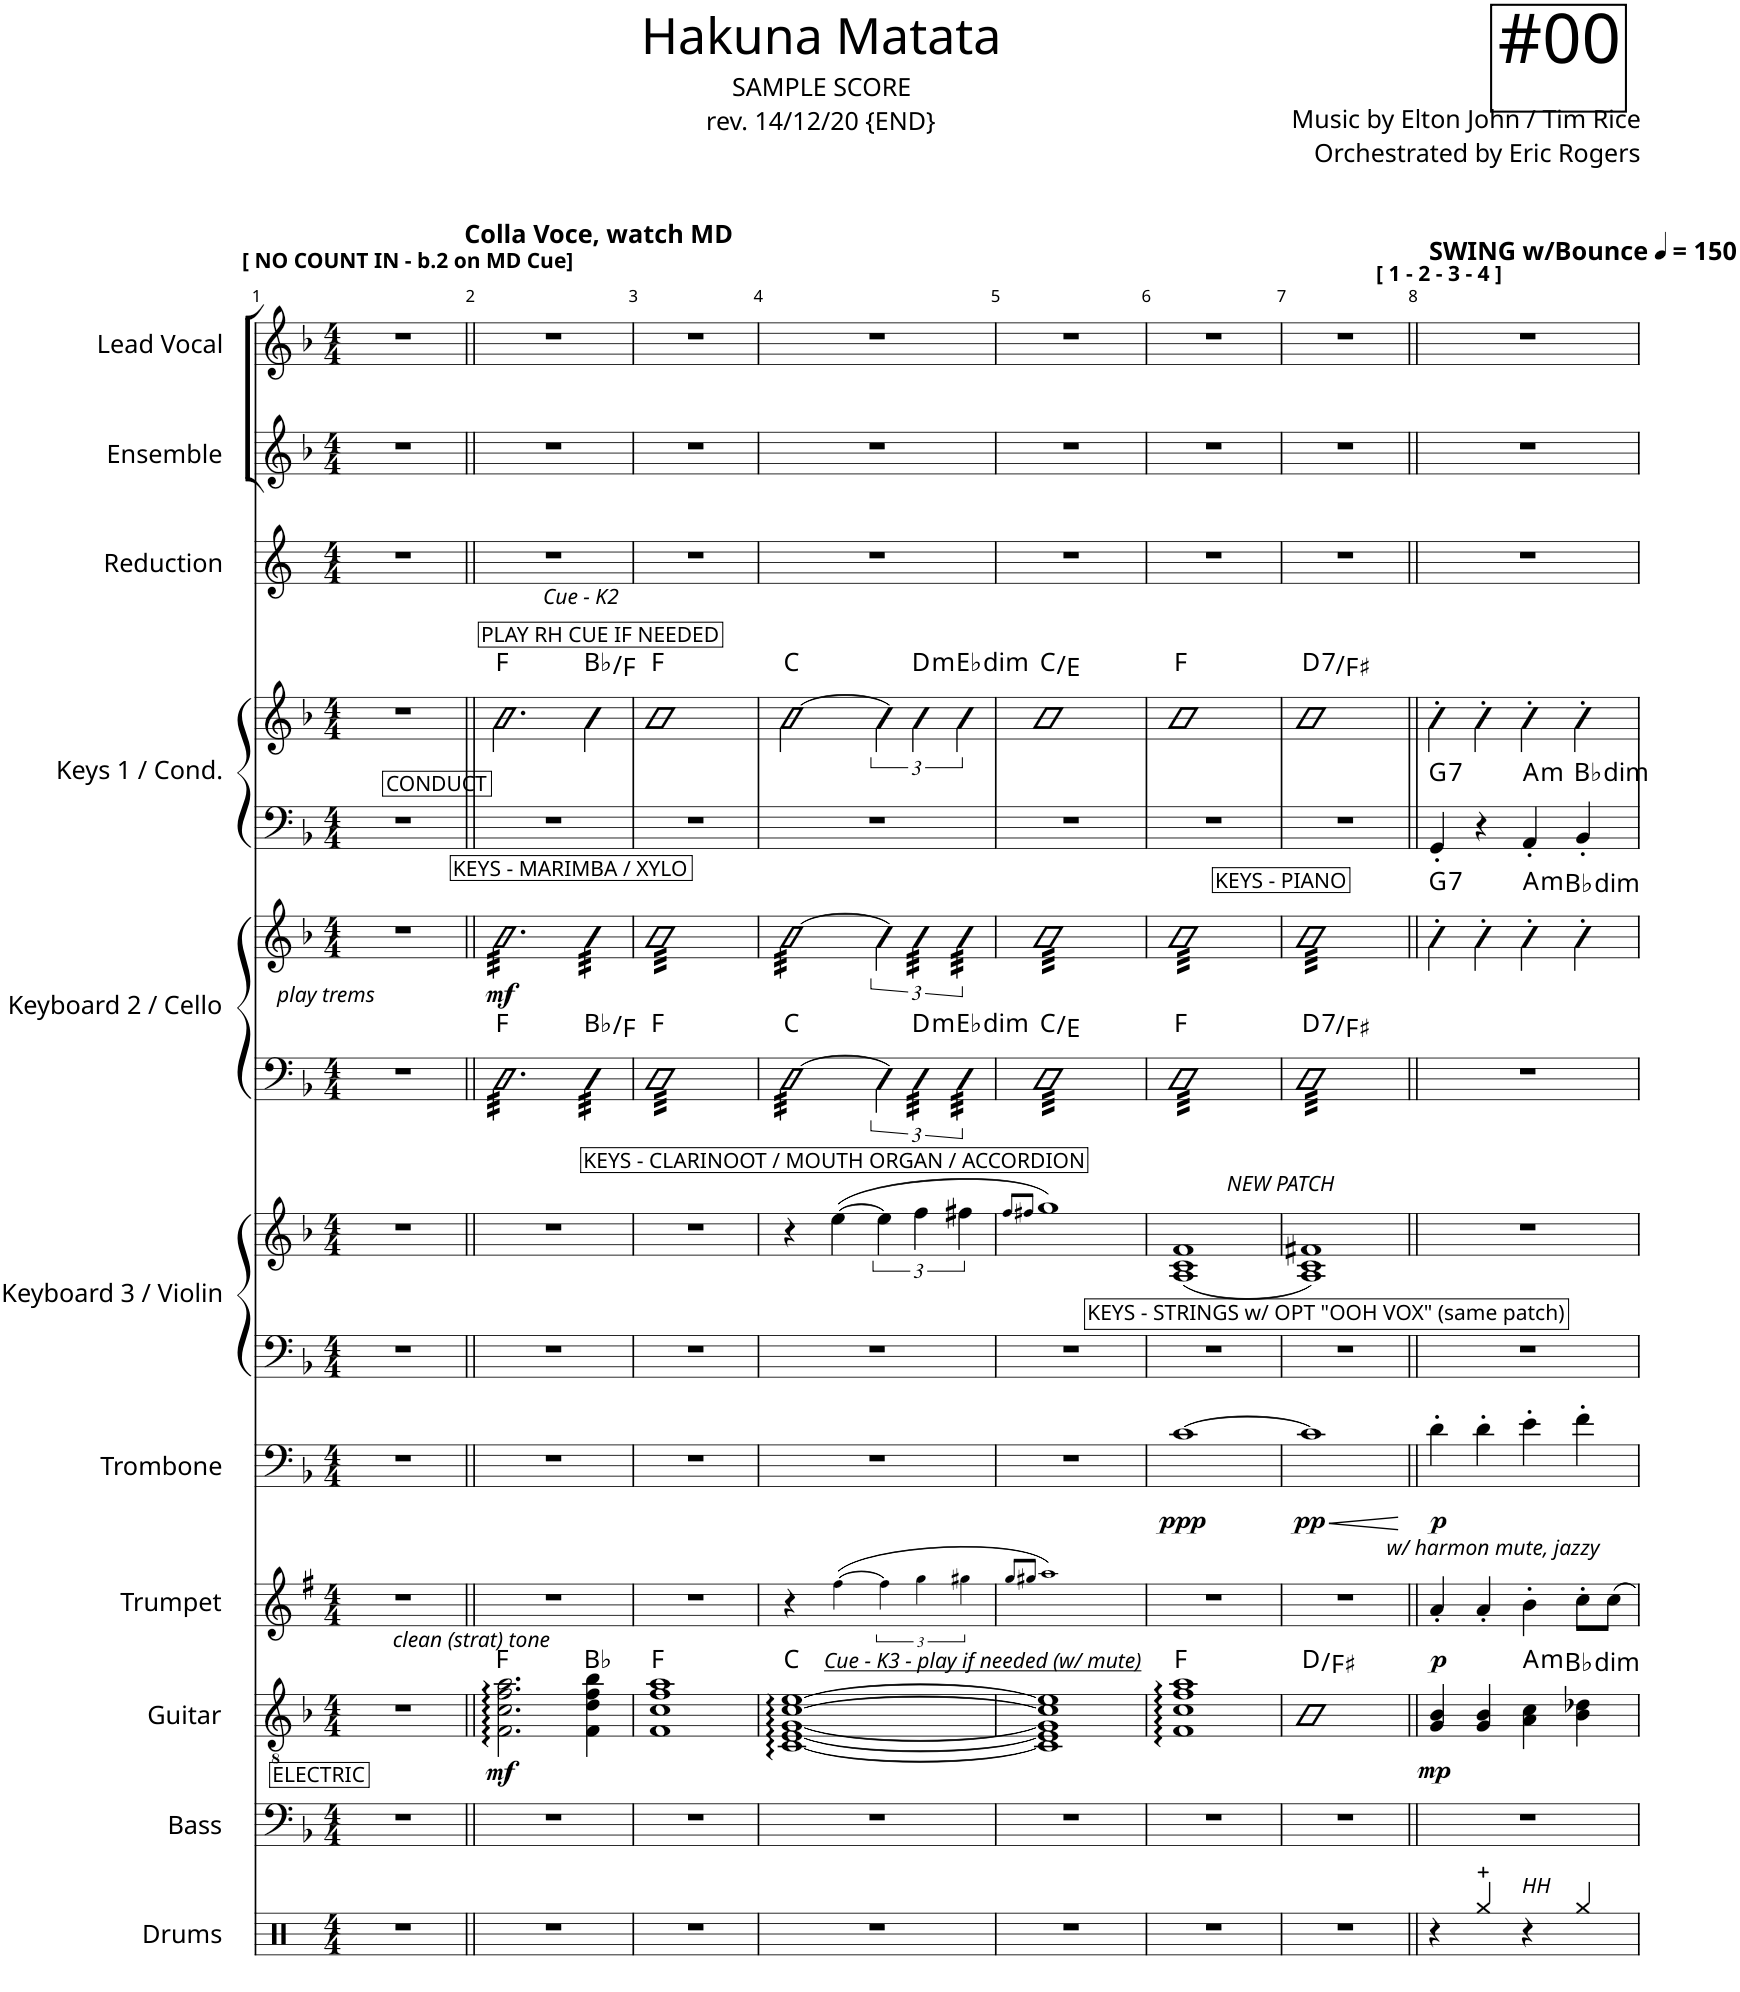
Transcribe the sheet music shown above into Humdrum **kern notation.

**kern	**kern	**kern	**dynam	**harte	**kern	**dynam	**kern	**dynam	**kern	**kern	**kern	**kern	**dynam	**harte	**kern	**kern	**harte	**kern	**kern	**kern
*part11	*part10	*part9	*part9	*part9	*part8	*part8	*part7	*part7	*part6	*part6	*part5	*part5	*part5	*part5	*part4	*part4	*part4	*part3	*part2	*part1
*staff14	*staff13	*staff12	*staff12	*	*staff11	*staff11	*staff10	*staff10	*staff9	*staff8	*staff7	*staff6	*staff6/7	*	*staff5	*staff4	*	*staff3	*staff2	*staff1
*I"Drums	*I"Bass	*I"Guitar	*	*	*I"Trumpet	*	*I"Trombone	*	*I"Keyboard 3 / Violin	*	*I"Keyboard 2 / Cello	*	*	*	*I"Keys 1 / Cond.	*	*	*I"Reduction	*I"Ensemble	*I"Lead Vocal
*I'Drs.	*I'Bs.	*I'Gtr.	*	*	*I'Tpt.	*	*I'Tbn	*	*I'K3 / Vln.	*	*	*	*	*	*I'K1/C	*	*	*I'Red.	*I'Ens.	*I'L.V.
*clefX	*clefF4	*clefGv2	*	*	*clefG2	*	*clefF4	*	*clefF4	*clefG2	*clefF4	*clefG2	*	*	*clefF4	*clefG2	*	*clefG2	*clefG2	*clefG2
*	*ITrd7c12	*	*	*	*ITrd1c2	*	*	*	*	*	*	*	*	*	*	*	*	*	*	*
*k[]	*k[b-]	*k[b-]	*	*	*k[f#]	*	*k[b-]	*	*k[b-]	*k[b-]	*k[b-]	*k[b-]	*	*	*k[b-]	*k[b-]	*	*k[]	*k[b-]	*k[b-]
*M4/4	*M4/4	*M4/4	*	*	*M4/4	*	*M4/4	*	*M4/4	*M4/4	*M4/4	*M4/4	*	*	*M4/4	*M4/4	*	*M4/4	*M4/4	*M4/4
=1	=1	=1	=1	=1	=1	=1	=1	=1	=1	=1	=1	=1	=1	=1	=1	=1	=1	=1	=1	=1
!	!	!	!	!	!	!	!	!	!	!	!	!	!	!	!	!	!	!	!	!LO:TX:a:B:t=[ NO COUNT IN - b.2 on MD Cue]
!	!	!	!	!	!	!	!	!	!	!	!	!	!	!	!LO:TX:a:t=CONDUCT	!	!	!	!	!
!	!	!LO:TX:b:t=ELECTRIC	!	!	!	!	!	!	!	!	!	!	!	!	!	!	!	!	!	!
1r	1r	1r	.	.	1r	.	1r	.	1r	1r	1r	1r	.	.	1r	1r	.	1r	1r	1r
=2||	=2||	=2||	=2||	=2||	=2||	=2||	=2||	=2||	=2||	=2||	=2||	=2||	=2||	=2||	=2||	=2||	=2||	=2||	=2||	=2||
!	!	!	!	!	!	!	!	!	!	!	!	!	!	!	!	!	!	!	!	!LO:TX:a:B:t=Colla Voce, watch MD
!	!	!	!	!	!	!	!	!	!	!	!	!	!	!	!	!LO:TX:a:t=PLAY RH CUE IF NEEDED	!	!	!	!
!	!	!	!	!	!	!	!	!	!	!	!	!	!	!	!	!LO:TX:a:i:t=Cue - K2	!	!	!	!
!	!	!	!	!	!	!	!	!	!	!	!	!LO:TX:a:t=KEYS - MARIMBA / XYLO	!	!	!	!	!	!	!	!
!	!	!	!	!	!	!	!	!	!	!	!LO:TX:a:i:t=play trems	!	!	!	!	!	!	!	!	!
!	!	!LO:TX:a:i:t=clean (strat) tone	!	!	!	!	!	!	!	!	!	!	!	!	!	!	!	!	!	!
!	!	!	!LO:DY:b	!	!	!	!	!	!	!	!	!	!LO:DY:b	!	!	!	!	!	!	!
*	*	*	*	*	*	*	*	*	*	*	*tremolo	*	*	*	*	*	*	*	*	*
*	*	*	*	*	*	*	*	*	*	*	*	*tremolo	*	*	*	*	*	*	*	*
1r	1r	2.F\ 2.c\ 2.f\ 2.a\	mf	F:maj	1r	.	1r	.	1r	1r	32D\LLL	32b-\LLL	mf	F:maj	1r	2.b-\	F:maj	1r	1r	1r
.	.	.	.	.	.	.	.	.	.	.	32D\	32b-\	.	.	.	.	.	.	.	.
.	.	.	.	.	.	.	.	.	.	.	32D\	32b-\	.	.	.	.	.	.	.	.
.	.	.	.	.	.	.	.	.	.	.	32D\	32b-\	.	.	.	.	.	.	.	.
.	.	.	.	.	.	.	.	.	.	.	32D\	32b-\	.	.	.	.	.	.	.	.
.	.	.	.	.	.	.	.	.	.	.	32D\	32b-\	.	.	.	.	.	.	.	.
.	.	.	.	.	.	.	.	.	.	.	32D\	32b-\	.	.	.	.	.	.	.	.
.	.	.	.	.	.	.	.	.	.	.	32D\	32b-\	.	.	.	.	.	.	.	.
.	.	.	.	.	.	.	.	.	.	.	32D\	32b-\	.	.	.	.	.	.	.	.
.	.	.	.	.	.	.	.	.	.	.	32D\	32b-\	.	.	.	.	.	.	.	.
.	.	.	.	.	.	.	.	.	.	.	32D\	32b-\	.	.	.	.	.	.	.	.
.	.	.	.	.	.	.	.	.	.	.	32D\	32b-\	.	.	.	.	.	.	.	.
.	.	.	.	.	.	.	.	.	.	.	32D\	32b-\	.	.	.	.	.	.	.	.
.	.	.	.	.	.	.	.	.	.	.	32D\	32b-\	.	.	.	.	.	.	.	.
.	.	.	.	.	.	.	.	.	.	.	32D\	32b-\	.	.	.	.	.	.	.	.
.	.	.	.	.	.	.	.	.	.	.	32D\	32b-\	.	.	.	.	.	.	.	.
.	.	.	.	.	.	.	.	.	.	.	32D\	32b-\	.	.	.	.	.	.	.	.
.	.	.	.	.	.	.	.	.	.	.	32D\	32b-\	.	.	.	.	.	.	.	.
.	.	.	.	.	.	.	.	.	.	.	32D\	32b-\	.	.	.	.	.	.	.	.
.	.	.	.	.	.	.	.	.	.	.	32D\	32b-\	.	.	.	.	.	.	.	.
.	.	.	.	.	.	.	.	.	.	.	32D\	32b-\	.	.	.	.	.	.	.	.
.	.	.	.	.	.	.	.	.	.	.	32D\	32b-\	.	.	.	.	.	.	.	.
.	.	.	.	.	.	.	.	.	.	.	32D\	32b-\	.	.	.	.	.	.	.	.
.	.	.	.	.	.	.	.	.	.	.	32D\JJJ	32b-\JJJ	.	.	.	.	.	.	.	.
.	.	4F\ 4d\ 4f\ 4b-\	.	Bb:maj	.	.	.	.	.	.	32D\LLL	32b-\LLL	.	Bb:maj/5	.	4b-\	Bb:maj/5	.	.	.
.	.	.	.	.	.	.	.	.	.	.	32D\	32b-\	.	.	.	.	.	.	.	.
.	.	.	.	.	.	.	.	.	.	.	32D\	32b-\	.	.	.	.	.	.	.	.
.	.	.	.	.	.	.	.	.	.	.	32D\	32b-\	.	.	.	.	.	.	.	.
.	.	.	.	.	.	.	.	.	.	.	32D\	32b-\	.	.	.	.	.	.	.	.
.	.	.	.	.	.	.	.	.	.	.	32D\	32b-\	.	.	.	.	.	.	.	.
.	.	.	.	.	.	.	.	.	.	.	32D\	32b-\	.	.	.	.	.	.	.	.
.	.	.	.	.	.	.	.	.	.	.	32D\JJJ	32b-\JJJ	.	.	.	.	.	.	.	.
=3	=3	=3	=3	=3	=3	=3	=3	=3	=3	=3	=3	=3	=3	=3	=3	=3	=3	=3	=3	=3
1r	1r	1F 1c 1f 1a	.	F:maj	1r	.	1r	.	1r	1r	32DLLL	32b-LLL	.	F:maj	1r	1b-	F:maj	1r	1r	1r
.	.	.	.	.	.	.	.	.	.	.	32D	32b-	.	.	.	.	.	.	.	.
.	.	.	.	.	.	.	.	.	.	.	32D	32b-	.	.	.	.	.	.	.	.
.	.	.	.	.	.	.	.	.	.	.	32D	32b-	.	.	.	.	.	.	.	.
.	.	.	.	.	.	.	.	.	.	.	32D	32b-	.	.	.	.	.	.	.	.
.	.	.	.	.	.	.	.	.	.	.	32D	32b-	.	.	.	.	.	.	.	.
.	.	.	.	.	.	.	.	.	.	.	32D	32b-	.	.	.	.	.	.	.	.
.	.	.	.	.	.	.	.	.	.	.	32D	32b-	.	.	.	.	.	.	.	.
.	.	.	.	.	.	.	.	.	.	.	32D	32b-	.	.	.	.	.	.	.	.
.	.	.	.	.	.	.	.	.	.	.	32D	32b-	.	.	.	.	.	.	.	.
.	.	.	.	.	.	.	.	.	.	.	32D	32b-	.	.	.	.	.	.	.	.
.	.	.	.	.	.	.	.	.	.	.	32D	32b-	.	.	.	.	.	.	.	.
.	.	.	.	.	.	.	.	.	.	.	32D	32b-	.	.	.	.	.	.	.	.
.	.	.	.	.	.	.	.	.	.	.	32D	32b-	.	.	.	.	.	.	.	.
.	.	.	.	.	.	.	.	.	.	.	32D	32b-	.	.	.	.	.	.	.	.
.	.	.	.	.	.	.	.	.	.	.	32D	32b-	.	.	.	.	.	.	.	.
.	.	.	.	.	.	.	.	.	.	.	32D	32b-	.	.	.	.	.	.	.	.
.	.	.	.	.	.	.	.	.	.	.	32D	32b-	.	.	.	.	.	.	.	.
.	.	.	.	.	.	.	.	.	.	.	32D	32b-	.	.	.	.	.	.	.	.
.	.	.	.	.	.	.	.	.	.	.	32D	32b-	.	.	.	.	.	.	.	.
.	.	.	.	.	.	.	.	.	.	.	32D	32b-	.	.	.	.	.	.	.	.
.	.	.	.	.	.	.	.	.	.	.	32D	32b-	.	.	.	.	.	.	.	.
.	.	.	.	.	.	.	.	.	.	.	32D	32b-	.	.	.	.	.	.	.	.
.	.	.	.	.	.	.	.	.	.	.	32D	32b-	.	.	.	.	.	.	.	.
.	.	.	.	.	.	.	.	.	.	.	32D	32b-	.	.	.	.	.	.	.	.
.	.	.	.	.	.	.	.	.	.	.	32D	32b-	.	.	.	.	.	.	.	.
.	.	.	.	.	.	.	.	.	.	.	32D	32b-	.	.	.	.	.	.	.	.
.	.	.	.	.	.	.	.	.	.	.	32D	32b-	.	.	.	.	.	.	.	.
.	.	.	.	.	.	.	.	.	.	.	32D	32b-	.	.	.	.	.	.	.	.
.	.	.	.	.	.	.	.	.	.	.	32D	32b-	.	.	.	.	.	.	.	.
.	.	.	.	.	.	.	.	.	.	.	32D	32b-	.	.	.	.	.	.	.	.
.	.	.	.	.	.	.	.	.	.	.	32DJJJ	32b-JJJ	.	.	.	.	.	.	.	.
=4	=4	=4	=4	=4	=4	=4	=4	=4	=4	=4	=4	=4	=4	=4	=4	=4	=4	=4	=4	=4
1r	1r	[1C [1E [1G [1c [1e	.	C:maj	4r	.	1r	.	1r	4r	[32D\LLL	[32b-\LLL	.	C:maj	1r	[2b-\	C:maj	1r	1r	1r
.	.	.	.	.	.	.	.	.	.	.	32D\	32b-\	.	.	.	.	.	.	.	.
.	.	.	.	.	.	.	.	.	.	.	32D\	32b-\	.	.	.	.	.	.	.	.
.	.	.	.	.	.	.	.	.	.	.	32D\	32b-\	.	.	.	.	.	.	.	.
.	.	.	.	.	.	.	.	.	.	.	32D\	32b-\	.	.	.	.	.	.	.	.
.	.	.	.	.	.	.	.	.	.	.	32D\	32b-\	.	.	.	.	.	.	.	.
.	.	.	.	.	.	.	.	.	.	.	32D\	32b-\	.	.	.	.	.	.	.	.
.	.	.	.	.	.	.	.	.	.	.	32D\	32b-\	.	.	.	.	.	.	.	.
!	!	!	!	!	!	!	!	!	!	!LO:TX:a:t=KEYS - CLARINOOT / MOUTH ORGAN / ACCORDION	!	!	!	!	!	!	!	!	!	!
!	!	!	!	!	!LO:TX:b:i:t=Cue - K3 - play if needed (w/ mute)	!	!	!	!	!	!	!	!	!	!	!	!	!	!	!
.	.	.	.	.	([4ff#!\	.	.	.	.	([4ee\	32D\	32b-\	.	.	.	.	.	.	.	.
.	.	.	.	.	.	.	.	.	.	.	32D\	32b-\	.	.	.	.	.	.	.	.
.	.	.	.	.	.	.	.	.	.	.	32D\	32b-\	.	.	.	.	.	.	.	.
.	.	.	.	.	.	.	.	.	.	.	32D\	32b-\	.	.	.	.	.	.	.	.
.	.	.	.	.	.	.	.	.	.	.	32D\	32b-\	.	.	.	.	.	.	.	.
.	.	.	.	.	.	.	.	.	.	.	32D\	32b-\	.	.	.	.	.	.	.	.
.	.	.	.	.	.	.	.	.	.	.	32D\	32b-\	.	.	.	.	.	.	.	.
.	.	.	.	.	.	.	.	.	.	.	32D\JJJ	32b-\JJJ	.	.	.	.	.	.	.	.
*	*	*	*	*	*	*	*	*	*	*	*	*Xtremolo	*	*	*	*	*	*	*	*
*	*	*	*	*	*	*	*	*	*	*	*Xtremolo	*	*	*	*	*	*	*	*	*
.	.	.	.	.	6ff#!\]	.	.	.	.	6ee\]	6D\]	6b-\]	.	.	.	6b-\]	.	.	.	.
!	!	!	!	!	!	!	!	!	!	!	!	!	!	!LO:H:kt=m	!	!	!LO:H:kt=m	!	!	!
*	*	*	*	*	*	*	*	*	*	*	*tremolo	*	*	*	*	*	*	*	*	*
*	*	*	*	*	*	*	*	*	*	*	*	*tremolo	*	*	*	*	*	*	*	*
.	.	.	.	.	6gg!\	.	.	.	.	6ff\	48D\LLL	48b-\LLL	.	D:min	.	6b-\	D:min	.	.	.
.	.	.	.	.	.	.	.	.	.	.	48D\	48b-\	.	.	.	.	.	.	.	.
.	.	.	.	.	.	.	.	.	.	.	48D\	48b-\	.	.	.	.	.	.	.	.
.	.	.	.	.	.	.	.	.	.	.	48D\	48b-\	.	.	.	.	.	.	.	.
.	.	.	.	.	.	.	.	.	.	.	48D\	48b-\	.	.	.	.	.	.	.	.
.	.	.	.	.	.	.	.	.	.	.	48D\	48b-\	.	.	.	.	.	.	.	.
.	.	.	.	.	.	.	.	.	.	.	48D\	48b-\	.	.	.	.	.	.	.	.
.	.	.	.	.	.	.	.	.	.	.	48D\JJJ	48b-\JJJ	.	.	.	.	.	.	.	.
!	!	!	!	!	!	!	!	!	!	!	!	!	!	!LO:H:kt=dim	!	!	!LO:H:kt=dim	!	!	!
.	.	.	.	.	6gg#X!\	.	.	.	.	6ff#X\	48D\LLL	48b-\LLL	.	Eb:dim	.	6b-\	Eb:dim	.	.	.
.	.	.	.	.	.	.	.	.	.	.	48D\	48b-\	.	.	.	.	.	.	.	.
.	.	.	.	.	.	.	.	.	.	.	48D\	48b-\	.	.	.	.	.	.	.	.
.	.	.	.	.	.	.	.	.	.	.	48D\	48b-\	.	.	.	.	.	.	.	.
.	.	.	.	.	.	.	.	.	.	.	48D\	48b-\	.	.	.	.	.	.	.	.
.	.	.	.	.	.	.	.	.	.	.	48D\	48b-\	.	.	.	.	.	.	.	.
.	.	.	.	.	.	.	.	.	.	.	48D\	48b-\	.	.	.	.	.	.	.	.
.	.	.	.	.	.	.	.	.	.	.	48D\JJJ	48b-\JJJ	.	.	.	.	.	.	.	.
=5	=5	=5	=5	=5	=5	=5	=5	=5	=5	=5	=5	=5	=5	=5	=5	=5	=5	=5	=5	=5
.	.	.	.	.	8qgg/L	.	.	.	.	8qff/L	.	.	.	.	.	.	.	.	.	.
.	.	.	.	.	8qgg#X/J	.	.	.	.	8qff#X/J	.	.	.	.	.	.	.	.	.	.
1r	1r	1C] 1E] 1G] 1c] 1e]	.	.	1aa!)	.	1r	.	1r	1gg)	32DLLL	32b-LLL	.	C:maj/3	1r	1b-	C:maj/3	1r	1r	1r
.	.	.	.	.	.	.	.	.	.	.	32D	32b-	.	.	.	.	.	.	.	.
.	.	.	.	.	.	.	.	.	.	.	32D	32b-	.	.	.	.	.	.	.	.
.	.	.	.	.	.	.	.	.	.	.	32D	32b-	.	.	.	.	.	.	.	.
.	.	.	.	.	.	.	.	.	.	.	32D	32b-	.	.	.	.	.	.	.	.
.	.	.	.	.	.	.	.	.	.	.	32D	32b-	.	.	.	.	.	.	.	.
.	.	.	.	.	.	.	.	.	.	.	32D	32b-	.	.	.	.	.	.	.	.
.	.	.	.	.	.	.	.	.	.	.	32D	32b-	.	.	.	.	.	.	.	.
.	.	.	.	.	.	.	.	.	.	.	32D	32b-	.	.	.	.	.	.	.	.
.	.	.	.	.	.	.	.	.	.	.	32D	32b-	.	.	.	.	.	.	.	.
.	.	.	.	.	.	.	.	.	.	.	32D	32b-	.	.	.	.	.	.	.	.
.	.	.	.	.	.	.	.	.	.	.	32D	32b-	.	.	.	.	.	.	.	.
.	.	.	.	.	.	.	.	.	.	.	32D	32b-	.	.	.	.	.	.	.	.
.	.	.	.	.	.	.	.	.	.	.	32D	32b-	.	.	.	.	.	.	.	.
.	.	.	.	.	.	.	.	.	.	.	32D	32b-	.	.	.	.	.	.	.	.
.	.	.	.	.	.	.	.	.	.	.	32D	32b-	.	.	.	.	.	.	.	.
.	.	.	.	.	.	.	.	.	.	.	32D	32b-	.	.	.	.	.	.	.	.
.	.	.	.	.	.	.	.	.	.	.	32D	32b-	.	.	.	.	.	.	.	.
.	.	.	.	.	.	.	.	.	.	.	32D	32b-	.	.	.	.	.	.	.	.
.	.	.	.	.	.	.	.	.	.	.	32D	32b-	.	.	.	.	.	.	.	.
.	.	.	.	.	.	.	.	.	.	.	32D	32b-	.	.	.	.	.	.	.	.
.	.	.	.	.	.	.	.	.	.	.	32D	32b-	.	.	.	.	.	.	.	.
.	.	.	.	.	.	.	.	.	.	.	32D	32b-	.	.	.	.	.	.	.	.
.	.	.	.	.	.	.	.	.	.	.	32D	32b-	.	.	.	.	.	.	.	.
.	.	.	.	.	.	.	.	.	.	.	32D	32b-	.	.	.	.	.	.	.	.
.	.	.	.	.	.	.	.	.	.	.	32D	32b-	.	.	.	.	.	.	.	.
.	.	.	.	.	.	.	.	.	.	.	32D	32b-	.	.	.	.	.	.	.	.
.	.	.	.	.	.	.	.	.	.	.	32D	32b-	.	.	.	.	.	.	.	.
.	.	.	.	.	.	.	.	.	.	.	32D	32b-	.	.	.	.	.	.	.	.
.	.	.	.	.	.	.	.	.	.	.	32D	32b-	.	.	.	.	.	.	.	.
.	.	.	.	.	.	.	.	.	.	.	32D	32b-	.	.	.	.	.	.	.	.
.	.	.	.	.	.	.	.	.	.	.	32DJJJ	32b-JJJ	.	.	.	.	.	.	.	.
=6	=6	=6	=6	=6	=6	=6	=6	=6	=6	=6	=6	=6	=6	=6	=6	=6	=6	=6	=6	=6
!	!	!	!	!	!	!	!	!	!	!LO:TX:b:t=KEYS - STRINGS w/ OPT "OOH VOX" (same patch)	!	!	!	!	!	!	!	!	!	!
!	!	!	!	!	!	!	!	!	!	!LO:TX:a:i:t=NEW PATCH	!	!	!	!	!	!	!	!	!	!
!	!	!	!	!	!	!	!	!LO:DY:b	!	!	!	!	!	!	!	!	!	!	!	!
1r	1r	1F 1c 1f 1a	.	F:maj	1r	.	[1c	ppp	1r	(1A 1c 1f	32DLLL	32b-LLL	.	F:maj	1r	1b-	F:maj	1r	1r	1r
.	.	.	.	.	.	.	.	.	.	.	32D	32b-	.	.	.	.	.	.	.	.
.	.	.	.	.	.	.	.	.	.	.	32D	32b-	.	.	.	.	.	.	.	.
.	.	.	.	.	.	.	.	.	.	.	32D	32b-	.	.	.	.	.	.	.	.
.	.	.	.	.	.	.	.	.	.	.	32D	32b-	.	.	.	.	.	.	.	.
.	.	.	.	.	.	.	.	.	.	.	32D	32b-	.	.	.	.	.	.	.	.
.	.	.	.	.	.	.	.	.	.	.	32D	32b-	.	.	.	.	.	.	.	.
.	.	.	.	.	.	.	.	.	.	.	32D	32b-	.	.	.	.	.	.	.	.
.	.	.	.	.	.	.	.	.	.	.	32D	32b-	.	.	.	.	.	.	.	.
.	.	.	.	.	.	.	.	.	.	.	32D	32b-	.	.	.	.	.	.	.	.
.	.	.	.	.	.	.	.	.	.	.	32D	32b-	.	.	.	.	.	.	.	.
.	.	.	.	.	.	.	.	.	.	.	32D	32b-	.	.	.	.	.	.	.	.
.	.	.	.	.	.	.	.	.	.	.	32D	32b-	.	.	.	.	.	.	.	.
.	.	.	.	.	.	.	.	.	.	.	32D	32b-	.	.	.	.	.	.	.	.
.	.	.	.	.	.	.	.	.	.	.	32D	32b-	.	.	.	.	.	.	.	.
.	.	.	.	.	.	.	.	.	.	.	32D	32b-	.	.	.	.	.	.	.	.
.	.	.	.	.	.	.	.	.	.	.	32D	32b-	.	.	.	.	.	.	.	.
.	.	.	.	.	.	.	.	.	.	.	32D	32b-	.	.	.	.	.	.	.	.
.	.	.	.	.	.	.	.	.	.	.	32D	32b-	.	.	.	.	.	.	.	.
.	.	.	.	.	.	.	.	.	.	.	32D	32b-	.	.	.	.	.	.	.	.
.	.	.	.	.	.	.	.	.	.	.	32D	32b-	.	.	.	.	.	.	.	.
.	.	.	.	.	.	.	.	.	.	.	32D	32b-	.	.	.	.	.	.	.	.
.	.	.	.	.	.	.	.	.	.	.	32D	32b-	.	.	.	.	.	.	.	.
.	.	.	.	.	.	.	.	.	.	.	32D	32b-	.	.	.	.	.	.	.	.
.	.	.	.	.	.	.	.	.	.	.	32D	32b-	.	.	.	.	.	.	.	.
.	.	.	.	.	.	.	.	.	.	.	32D	32b-	.	.	.	.	.	.	.	.
.	.	.	.	.	.	.	.	.	.	.	32D	32b-	.	.	.	.	.	.	.	.
.	.	.	.	.	.	.	.	.	.	.	32D	32b-	.	.	.	.	.	.	.	.
.	.	.	.	.	.	.	.	.	.	.	32D	32b-	.	.	.	.	.	.	.	.
.	.	.	.	.	.	.	.	.	.	.	32D	32b-	.	.	.	.	.	.	.	.
.	.	.	.	.	.	.	.	.	.	.	32D	32b-	.	.	.	.	.	.	.	.
.	.	.	.	.	.	.	.	.	.	.	32DJJJ	32b-JJJ	.	.	.	.	.	.	.	.
=7	=7	=7	=7	=7	=7	=7	=7	=7	=7	=7	=7	=7	=7	=7	=7	=7	=7	=7	=7	=7
!	!	!	!	!	!	!	!	!	!	!	!	!	!	!	!LO:TX:b:t=KEYS - PIANO	!	!	!	!	!
!	!	!	!	!	!	!	!	!LO:HP:b	!	!	!	!	!	!	!	!	!	!	!	!
!	!	!	!	!	!	!	!	!LO:DY:n=1:b	!	!	!	!	!	!LO:H:kt=7	!	!	!LO:H:kt=7	!	!	!
1r	1r	1B-	.	D:maj/3	1r	.	1c]	< pp	1r	1A 1c 1f#X)	32DLLL	32b-LLL	.	D:7/3	1r	1b-	D:7/3	1r	1r	1r
.	.	.	.	.	.	.	.	.	.	.	32D	32b-	.	.	.	.	.	.	.	.
.	.	.	.	.	.	.	.	.	.	.	32D	32b-	.	.	.	.	.	.	.	.
.	.	.	.	.	.	.	.	.	.	.	32D	32b-	.	.	.	.	.	.	.	.
.	.	.	.	.	.	.	.	.	.	.	32D	32b-	.	.	.	.	.	.	.	.
.	.	.	.	.	.	.	.	.	.	.	32D	32b-	.	.	.	.	.	.	.	.
.	.	.	.	.	.	.	.	.	.	.	32D	32b-	.	.	.	.	.	.	.	.
.	.	.	.	.	.	.	.	.	.	.	32D	32b-	.	.	.	.	.	.	.	.
.	.	.	.	.	.	.	.	.	.	.	32D	32b-	.	.	.	.	.	.	.	.
.	.	.	.	.	.	.	.	.	.	.	32D	32b-	.	.	.	.	.	.	.	.
.	.	.	.	.	.	.	.	.	.	.	32D	32b-	.	.	.	.	.	.	.	.
.	.	.	.	.	.	.	.	.	.	.	32D	32b-	.	.	.	.	.	.	.	.
.	.	.	.	.	.	.	.	.	.	.	32D	32b-	.	.	.	.	.	.	.	.
.	.	.	.	.	.	.	.	.	.	.	32D	32b-	.	.	.	.	.	.	.	.
.	.	.	.	.	.	.	.	.	.	.	32D	32b-	.	.	.	.	.	.	.	.
.	.	.	.	.	.	.	.	.	.	.	32D	32b-	.	.	.	.	.	.	.	.
.	.	.	.	.	.	.	.	.	.	.	32D	32b-	.	.	.	.	.	.	.	.
.	.	.	.	.	.	.	.	.	.	.	32D	32b-	.	.	.	.	.	.	.	.
.	.	.	.	.	.	.	.	.	.	.	32D	32b-	.	.	.	.	.	.	.	.
.	.	.	.	.	.	.	.	.	.	.	32D	32b-	.	.	.	.	.	.	.	.
.	.	.	.	.	.	.	.	.	.	.	32D	32b-	.	.	.	.	.	.	.	.
.	.	.	.	.	.	.	.	.	.	.	32D	32b-	.	.	.	.	.	.	.	.
.	.	.	.	.	.	.	.	.	.	.	32D	32b-	.	.	.	.	.	.	.	.
.	.	.	.	.	.	.	.	.	.	.	32D	32b-	.	.	.	.	.	.	.	.
.	.	.	.	.	.	.	.	.	.	.	32D	32b-	.	.	.	.	.	.	.	.
.	.	.	.	.	.	.	.	.	.	.	32D	32b-	.	.	.	.	.	.	.	.
.	.	.	.	.	.	.	.	.	.	.	32D	32b-	.	.	.	.	.	.	.	.
.	.	.	.	.	.	.	.	.	.	.	32D	32b-	.	.	.	.	.	.	.	.
.	.	.	.	.	.	.	.	.	.	.	32D	32b-	.	.	.	.	.	.	.	.
.	.	.	.	.	.	.	.	.	.	.	32D	32b-	.	.	.	.	.	.	.	.
.	.	.	.	.	.	.	.	.	.	.	32D	32b-	.	.	.	.	.	.	.	.
.	.	.	.	.	.	.	.	.	.	.	32DJJJ	32b-JJJ	.	.	.	.	.	.	.	.
*	*	*	*	*	*	*	*	*	*	*	*	*Xtremolo	*	*	*	*	*	*	*	*
*	*	*	*	*	*	*	*	*	*	*	*Xtremolo	*	*	*	*	*	*	*	*	*
.	.	.	.	.	.	.	.	[	.	.	.	.	.	.	.	.	.	.	.	.
=8||	=8||	=8||	=8||	=8||	=8||	=8||	=8||	=8||	=8||	=8||	=8||	=8||	=8||	=8||	=8||	=8||	=8||	=8||	=8||	=8||
*	*	*	*	*	*	*	*	*	*	*	*	*	*	*	*	*	*	*	*	*MM150
!	!	!	!	!	!	!	!	!	!	!	!	!	!	!	!	!	!	!	!	!LO:TX:a:B:t=[ 1 - 2 - 3 - 4 ]
!	!	!	!	!	!	!	!	!	!	!	!	!	!	!	!	!	!	!	!	!LO:TX:a:B:t=SWING w/Bounce
!	!	!	!	!	!LO:TX:a:i:t=w/ harmon mute, jazzy	!	!	!	!	!	!	!	!	!	!	!	!	!	!	!
!	!	!	!LO:DY:b	!	!	!LO:DY:b	!	!LO:DY:b	!	!	!	!	!	!LO:H:kt=7	!	!	!LO:H:kt=7	!	!	!
4r	1r	4G/ 4B-/	mp	.	4a'/	p	4d'\	p	1r	1r	1r	4b-'\	.	G:7	4GG'/	4b-'\	G:7	1r	1r	1r
!LO:TX:a:i:t=HH	!	!	!	!	!	!	!	!	!	!	!	!	!	!	!	!	!	!	!	!
4Rgg/	.	4G/ 4B-/	.	.	4a'/	.	4d'\	.	.	.	.	4b-'\	.	.	4r	4b-'\	.	.	.	.
!	!	!	!	!LO:H:kt=m	!	!	!	!	!	!	!	!	!	!LO:H:kt=m	!	!	!LO:H:kt=m	!	!	!
4r	.	4A\ 4c\	.	A:min	4b'\	.	4e'\	.	.	.	.	4b-'\	.	A:min	4AA'/	4b-'\	A:min	.	.	.
!	!	!	!	!LO:H:kt=dim	!	!	!	!	!	!	!	!	!	!LO:H:kt=dim	!	!	!LO:H:kt=dim	!	!	!
4Rgg/	.	4B-\ 4d-X\	.	Bb:dim	8cc'\L	.	4f'\	.	.	.	.	4b-'\	.	Bb:dim	4BB-'/	4b-'\	Bb:dim	.	.	.
.	.	.	.	.	8cc\J	.	.	.	.	.	.	.	.	.	.	.	.	.	.	.
=	=	=	=	=	=	=	=	=	=	=	=	=	=	=	=	=	=	=	=	=
*-	*-	*-	*-	*-	*-	*-	*-	*-	*-	*-	*-	*-	*-	*-	*-	*-	*-	*-	*-	*-
